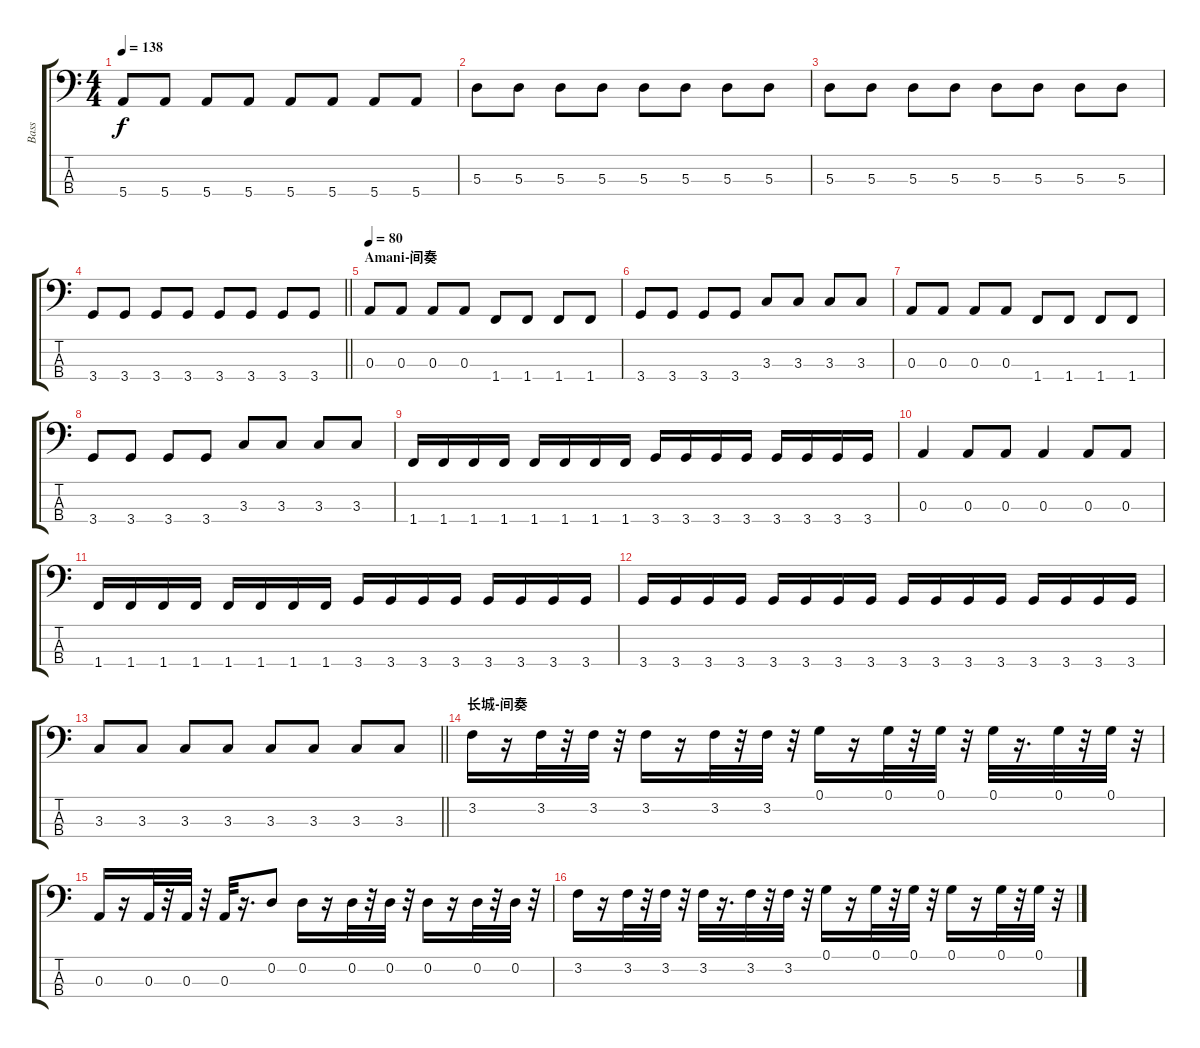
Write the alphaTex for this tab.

\track ("Bass" "Bass") {instrument electricbassfinger}
\staff {score tabs}
\tuning (G2 D2 A1 E1) {hide}
\ts (4 4)
\tempo 138
\clef f4
\ks c
5.4.8{dy f} 5.4.8 5.4.8 5.4.8 5.4.8 5.4.8 5.4.8 5.4.8 |
5.3.8 5.3.8 5.3.8 5.3.8 5.3.8 5.3.8 5.3.8 5.3.8 |
5.3.8 5.3.8 5.3.8 5.3.8 5.3.8 5.3.8 5.3.8 5.3.8 |
\barLineRight lightlight
3.4.8 3.4.8 3.4.8 3.4.8 3.4.8 3.4.8 3.4.8 3.4.8 |
\section ("" "Amani-间奏")
\tempo 80
0.3.8 0.3.8 0.3.8 0.3.8 1.4.8 1.4.8 1.4.8 1.4.8 |
3.4.8 3.4.8 3.4.8 3.4.8 3.3.8 3.3.8 3.3.8 3.3.8 |
0.3.8 0.3.8 0.3.8 0.3.8 1.4.8 1.4.8 1.4.8 1.4.8 |
3.4.8 3.4.8 3.4.8 3.4.8 3.3.8 3.3.8 3.3.8 3.3.8 |
1.4.16 1.4.16 1.4.16 1.4.16 1.4.16 1.4.16 1.4.16 1.4.16 3.4.16 3.4.16 3.4.16 3.4.16 3.4.16 3.4.16 3.4.16 3.4.16 |
0.3.4 0.3.8 0.3.8 0.3.4 0.3.8 0.3.8 |
1.4.16 1.4.16 1.4.16 1.4.16 1.4.16 1.4.16 1.4.16 1.4.16 3.4.16 3.4.16 3.4.16 3.4.16 3.4.16 3.4.16 3.4.16 3.4.16 |
3.4.16 3.4.16 3.4.16 3.4.16 3.4.16 3.4.16 3.4.16 3.4.16 3.4.16 3.4.16 3.4.16 3.4.16 3.4.16 3.4.16 3.4.16 3.4.16 |
\barLineRight lightlight
3.3.8 3.3.8 3.3.8 3.3.8 3.3.8 3.3.8 3.3.8 3.3.8 |
\section ("" "长城-间奏")
3.2.16 r.16 3.2.32 r.32 3.2.32 r.32 3.2.16 r.16 3.2.32 r.32 3.2.32 r.32 0.1.16 r.16 0.1.32 r.32 0.1.32 r.32 0.1.32 r.16{d} 0.1.32 r.32 0.1.32 r.32 |
0.3.16 r.16 0.3.32 r.32 0.3.32 r.32 0.3.32 r.16{d} 0.2.8 0.2.16 r.16 0.2.32 r.32 0.2.32 r.32 0.2.16 r.16 0.2.32 r.32 0.2.32 r.32 |
3.2.16 r.16 3.2.32 r.32 3.2.32 r.32 3.2.32 r.16{d} 3.2.32 r.32 3.2.32 r.32 0.1.16 r.16 0.1.32 r.32 0.1.32 r.32 0.1.16 r.16 0.1.32 r.32 0.1.32 r.32
